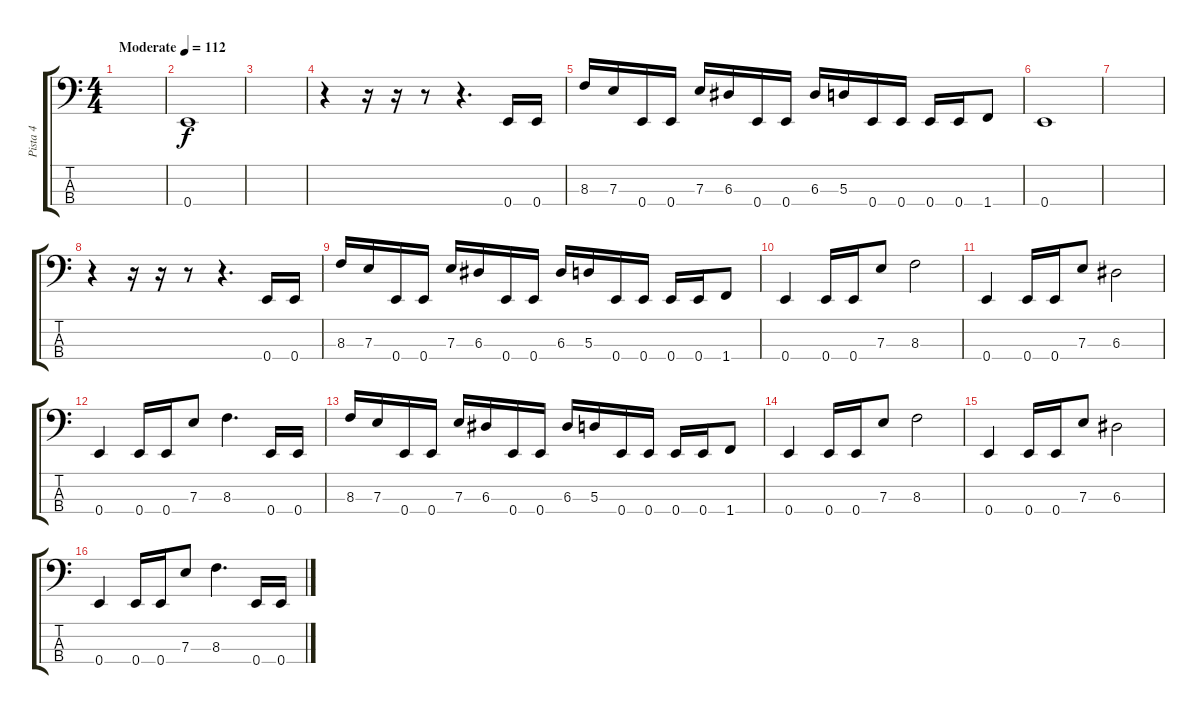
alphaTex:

\track ("Pista 4" "Pista 4") {instrument electricbasspick}
\staff {score tabs}
\tuning (G2 D2 A1 E1) {hide}
\ts (4 4)
\tempo (112 "Moderate")
\clef f4
\ks c
|
0.4.1 |
|
r.4 r.16 r.16 r.8 r.4{d} 0.4.16 0.4.16 |
8.3.16 7.3.16 0.4.16 0.4.16 7.3.16 6.3.16 0.4.16 0.4.16 6.3.16 5.3.16 0.4.16 0.4.16 0.4.16 0.4.16 1.4.8 |
0.4.1 |
|
r.4 r.16 r.16 r.8 r.4{d} 0.4.16 0.4.16 |
8.3.16 7.3.16 0.4.16 0.4.16 7.3.16 6.3.16 0.4.16 0.4.16 6.3.16 5.3.16 0.4.16 0.4.16 0.4.16 0.4.16 1.4.8 |
0.4.4 0.4.16 0.4.16 7.3.8 8.3.2 |
0.4.4 0.4.16 0.4.16 7.3.8 6.3.2 |
0.4.4 0.4.16 0.4.16 7.3.8 8.3.4{d} 0.4.16 0.4.16 |
8.3.16 7.3.16 0.4.16 0.4.16 7.3.16 6.3.16 0.4.16 0.4.16 6.3.16 5.3.16 0.4.16 0.4.16 0.4.16 0.4.16 1.4.8 |
0.4.4 0.4.16 0.4.16 7.3.8 8.3.2 |
0.4.4 0.4.16 0.4.16 7.3.8 6.3.2 |
0.4.4 0.4.16 0.4.16 7.3.8 8.3.4{d} 0.4.16 0.4.16
